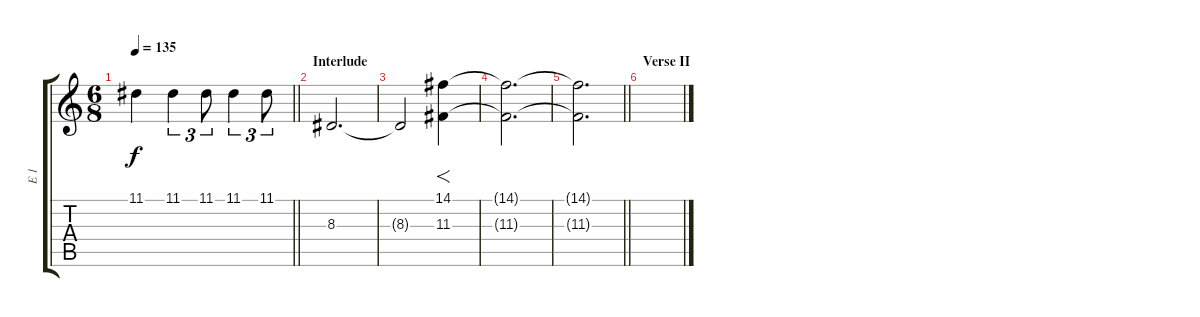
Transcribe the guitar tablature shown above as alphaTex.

\track ("E 1" "E 1") {instrument electricpiano1}
\staff {score tabs}
\tuning (E4 B3 G3 D3 A2 E2) {hide}
\ts (6 8)
\tempo 135
\clef g2
\barLineRight lightlight
\ks c
11.1.4{dy f} 11.1.4{tu (3 2)} 11.1.8{tu (3 2)} 11.1.4{tu (3 2)} 11.1.8{tu (3 2)} |
\section ("" "Interlude")
8.3.2{d volume 13 instrument blownbottle} |
8.3{t}.2 (14.1 11.3).4{f} |
(14.1{t} 11.3{t}).2{d} |
\barLineRight lightlight
(14.1{t} 11.3{t}).2{d} |
\section ("" "Verse II")
